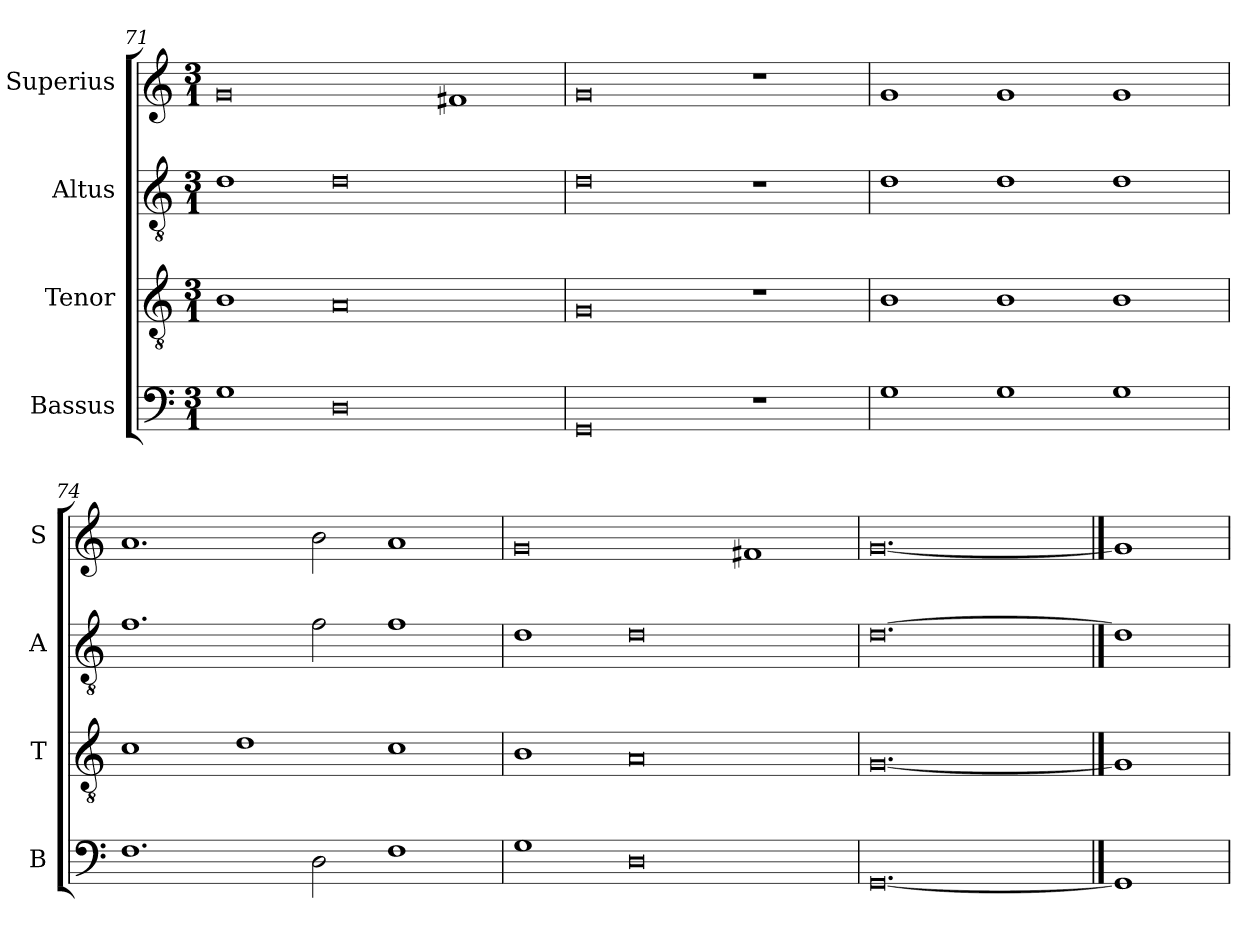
**kern	**kern	**kern	**kern
*part4	*part3	*part2	*part1
*staff4	*staff3	*staff2	*staff1
*I"Bassus	*I"Tenor	*I"Altus	*I"Superius
*I'B	*I'T	*I'A	*I'S
*clefF4	*clefGv2	*clefGv2	*clefG2
*k[]	*k[]	*k[]	*k[]
*C:	*C:	*C:	*C:
*M3/1	*M3/1	*M3/1	*M3/1
=71	=71	=71	=71
1G	1B	1d	0g
0D	0A	0d	.
.	.	.	1f#X
=72	=72	=72	=72
0GG	0G	0d	0g
1r	1r	1r	1r
=73	=73	=73	=73
1G	1B	1d	1g
1G	1B	1d	1g
1G	1B	1d	1g
=74	=74	=74	=74
1.F	1c	1.f	1.a
.	1d	.	.
2D	.	2f	2b
1F	1c	1f	1a
=75	=75	=75	=75
1G	1B	1d	0g
0D	0A	0d	.
.	.	.	1f#X
=76	=76	=76	=76
[0.GG	[0.G	[0.d	[0.g
==77	==77	==77	==77
1GG]	1G]	1d]	1g]
=	=	=	=
*-	*-	*-	*-
